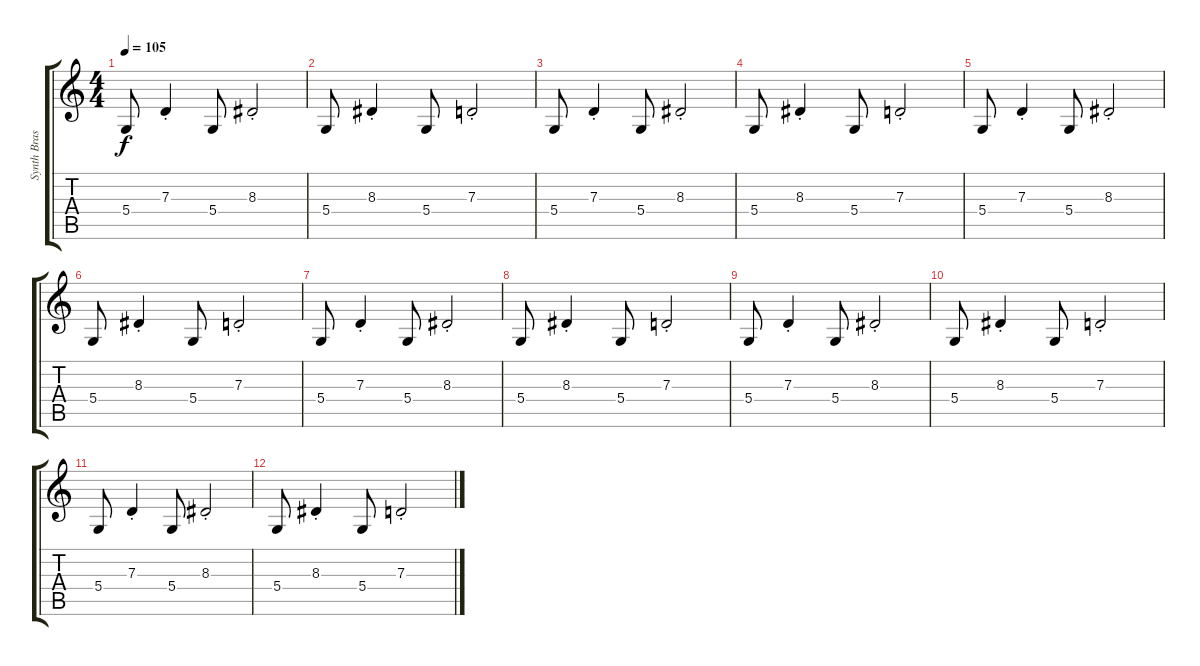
\track ("Synth Brass" "Synth Bras") {instrument synthbrass1}
\staff {score tabs}
\tuning (E4 B3 G3 D3 A2 E2) {hide}
\ts (4 4)
\tempo 105
\clef g2
\ks c
5.4.8{dy f} 7.3{st}.4 5.4.8 8.3{st}.2 |
5.4.8 8.3{st}.4 5.4.8 7.3{st}.2 |
5.4.8 7.3{st}.4 5.4.8 8.3{st}.2 |
5.4.8 8.3{st}.4 5.4.8 7.3{st}.2 |
5.4.8 7.3{st}.4 5.4.8 8.3{st}.2 |
5.4.8 8.3{st}.4 5.4.8 7.3{st}.2 |
5.4.8 7.3{st}.4 5.4.8 8.3{st}.2 |
5.4.8 8.3{st}.4 5.4.8 7.3{st}.2 |
5.4.8 7.3{st}.4 5.4.8 8.3{st}.2 |
5.4.8 8.3{st}.4 5.4.8 7.3{st}.2 |
5.4.8 7.3{st}.4 5.4.8 8.3{st}.2 |
5.4.8 8.3{st}.4 5.4.8 7.3{st}.2
